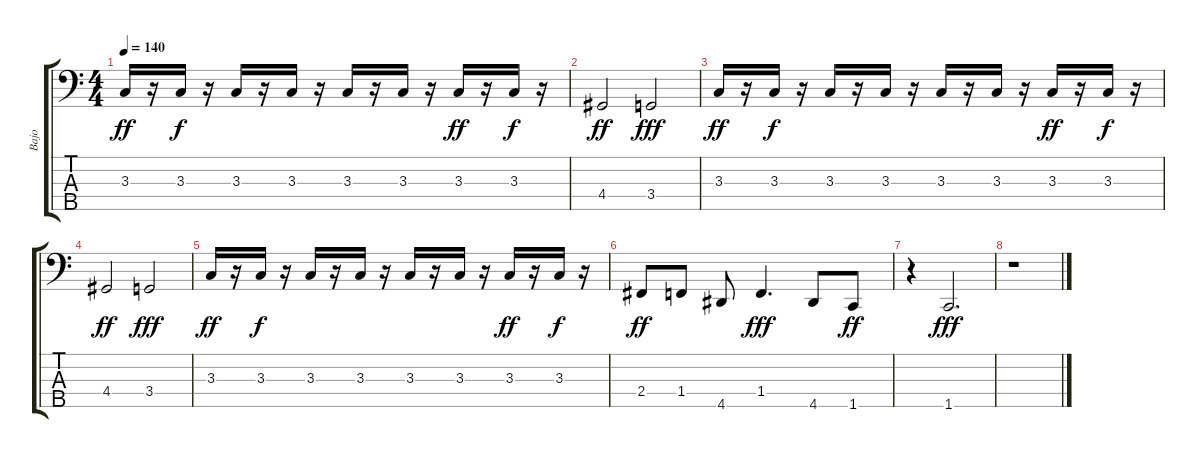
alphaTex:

\track ("Bajo" "Bajo") {instrument fretlessbass}
\staff {score tabs}
\tuning (G2 D2 A1 E1 B0) {hide}
\ts (4 4)
\tempo 140
\clef f4
\ks c
3.3.16{dy ff} r.16 3.3.16{dy f} r.16 3.3.16 r.16 3.3.16 r.16 3.3.16 r.16 3.3.16 r.16 3.3.16{dy ff} r.16 3.3.16{dy f} r.16 |
4.4.2{dy ff} 3.4.2{dy fff} |
3.3.16{dy ff} r.16 3.3.16{dy f} r.16 3.3.16 r.16 3.3.16 r.16 3.3.16 r.16 3.3.16 r.16 3.3.16{dy ff} r.16 3.3.16{dy f} r.16 |
4.4.2{dy ff} 3.4.2{dy fff} |
3.3.16{dy ff} r.16 3.3.16{dy f} r.16 3.3.16 r.16 3.3.16 r.16 3.3.16 r.16 3.3.16 r.16 3.3.16{dy ff} r.16 3.3.16{dy f} r.16 |
2.4.8{dy ff} 1.4.8 4.5.8 1.4.4{d dy fff} 4.5.8 1.5.8{dy ff} |
r.4 1.5.2{d dy fff} |
r.1
